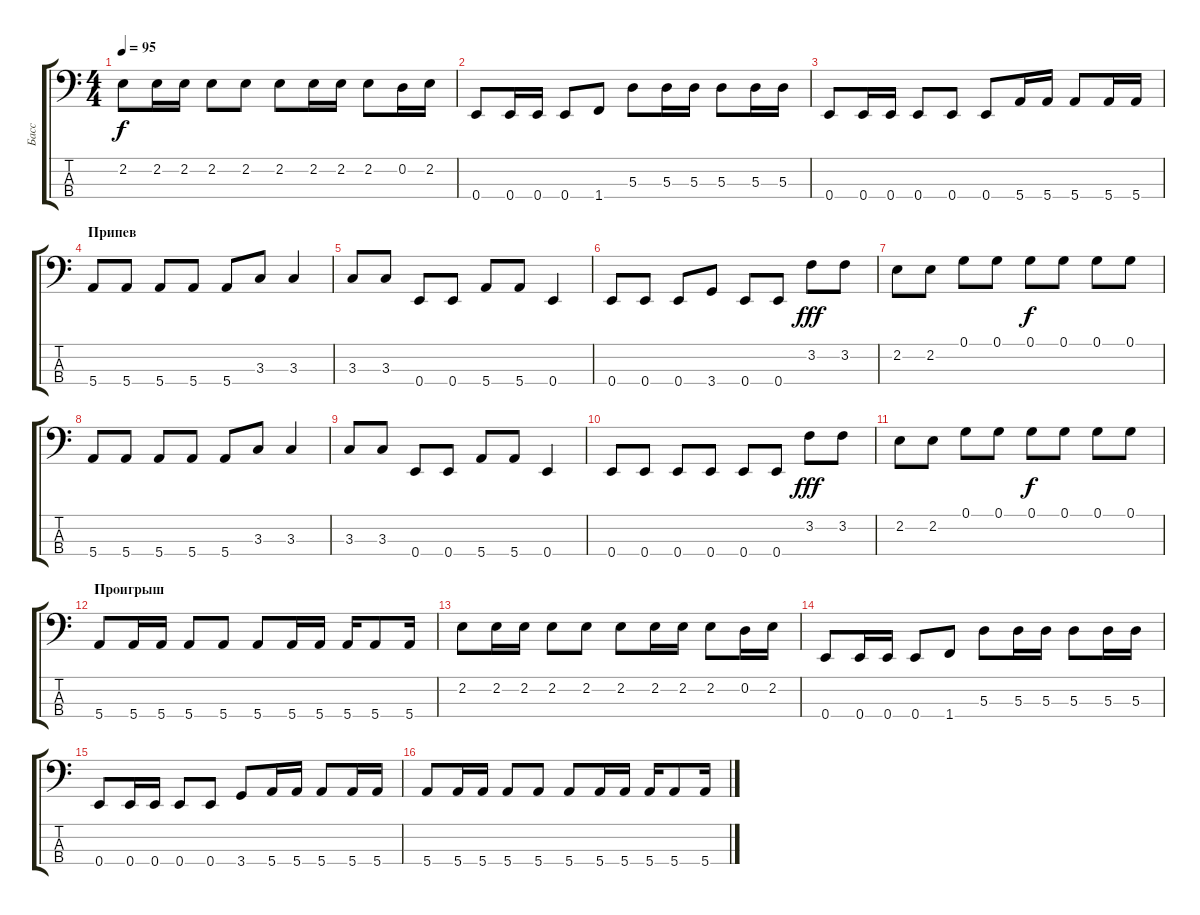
\track ("Басс" "Басс") {instrument electricbassfinger}
\staff {score tabs}
\tuning (G2 D2 A1 E1) {hide}
\ts (4 4)
\tempo 95
\clef f4
\ks c
2.2.8{dy f} 2.2.16 2.2.16 2.2.8 2.2.8 2.2.8 2.2.16 2.2.16 2.2.8 0.2.16 2.2.16 |
0.4.8 0.4.16 0.4.16 0.4.8 1.4.8 5.3.8 5.3.16 5.3.16 5.3.8 5.3.16 5.3.16 |
0.4.8 0.4.16 0.4.16 0.4.8 0.4.8 0.4.8 5.4.16 5.4.16 5.4.8 5.4.16 5.4.16 |
\section ("" "Припев")
5.4.8 5.4.8 5.4.8 5.4.8 5.4.8 3.3.8 3.3.4 |
3.3.8 3.3.8 0.4.8 0.4.8 5.4.8 5.4.8 0.4.4 |
0.4.8 0.4.8 0.4.8 3.4.8 0.4.8 0.4.8 3.2.8{dy fff} 3.2.8 |
2.2.8 2.2.8 0.1.8 0.1.8 0.1.8{dy f} 0.1.8 0.1.8 0.1.8 |
5.4.8 5.4.8 5.4.8 5.4.8 5.4.8 3.3.8 3.3.4 |
3.3.8 3.3.8 0.4.8 0.4.8 5.4.8 5.4.8 0.4.4 |
0.4.8 0.4.8 0.4.8 0.4.8 0.4.8 0.4.8 3.2.8{dy fff} 3.2.8 |
2.2.8 2.2.8 0.1.8 0.1.8 0.1.8{dy f} 0.1.8 0.1.8 0.1.8 |
\section ("" "Проигрыш")
5.4.8 5.4.16 5.4.16 5.4.8 5.4.8 5.4.8 5.4.16 5.4.16 5.4.16 5.4.8 5.4.16 |
2.2.8 2.2.16 2.2.16 2.2.8 2.2.8 2.2.8 2.2.16 2.2.16 2.2.8 0.2.16 2.2.16 |
0.4.8 0.4.16 0.4.16 0.4.8 1.4.8 5.3.8 5.3.16 5.3.16 5.3.8 5.3.16 5.3.16 |
0.4.8 0.4.16 0.4.16 0.4.8 0.4.8 3.4.8 5.4.16 5.4.16 5.4.8 5.4.16 5.4.16 |
5.4.8 5.4.16 5.4.16 5.4.8 5.4.8 5.4.8 5.4.16 5.4.16 5.4.16 5.4.8 5.4.16
